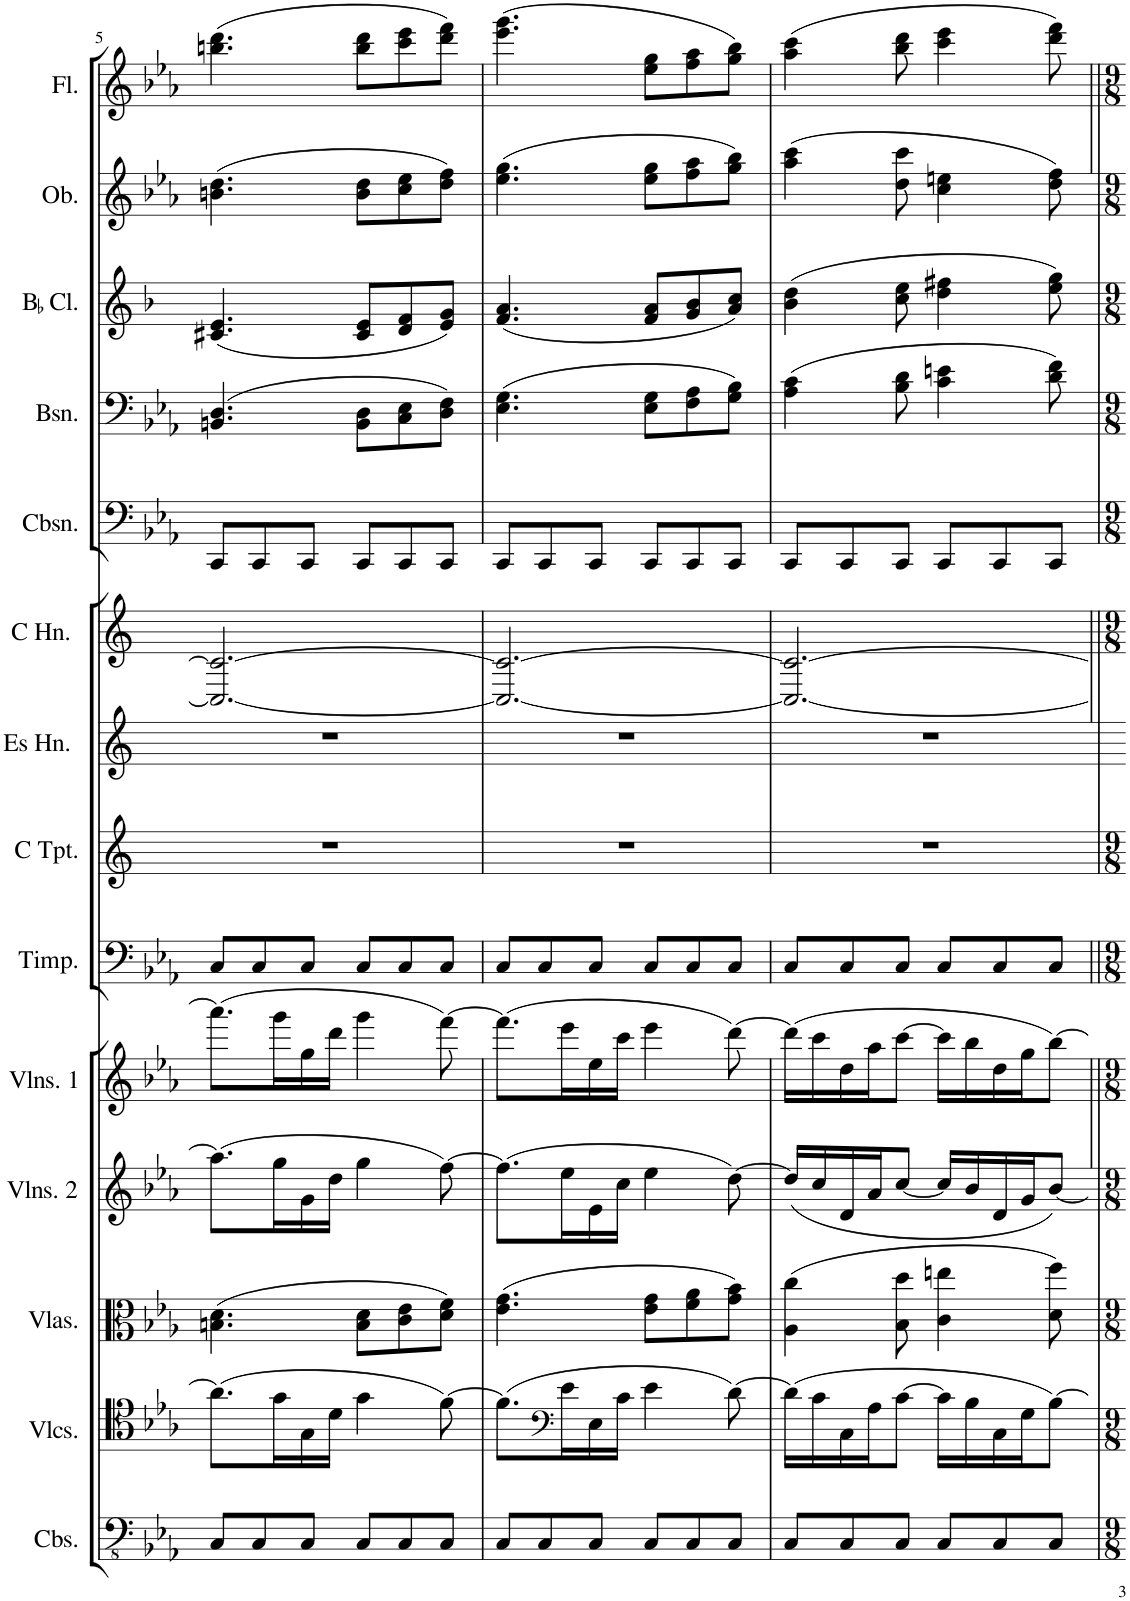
**kern	**kern	**kern	**kern	**kern	**kern	**kern	**kern	**kern	**kern	**kern	**kern	**kern	**kern
*part14	*part13	*part12	*part11	*part10	*part9	*part8	*part7	*part6	*part5	*part4	*part3	*part2	*part1
*staff14	*staff13	*staff12	*staff11	*staff10	*staff9	*staff8	*staff7	*staff6	*staff5	*staff4	*staff3	*staff2	*staff1
*I"Contrabasses	*I"Violoncellos	*I"Violas	*I"Violins 2	*I"Violins 1	*I"Timpani	*I"C Trumpet 1 2	*I"Es Horn 3 4	*I"C Horn 1 2	*I"Contrabassoon	*I"Bassoon 1 2	*I"BaccidentalFlat Clarinet 1 2	*I"Oboe 1 2	*I"Flute  1 2
*I'Cbs.	*I'Vlcs.	*I'Vlas.	*I'Vlns. 2	*I'Vlns. 1	*I'Timp.	*I'C Tpt.	*I'Es Hn.	*I'C Hn.	*I'Cbsn.	*I'Bsn.	*I'BaccidentalFlat Cl.	*I'Ob.	*I'Fl.
!!LO:PB:g=z
*clefFv4	*clefC4	*clefC3	*clefG2	*clefG2	*clefF4	*clefG2	*clefG2	*clefG2	*clefF4	*clefF4	*clefG2	*clefG2	*clefG2
*	*	*	*	*	*	*	*Trd4c7	*Trd4c7	*Trd7c12	*	*Trd1c2	*	*
*k[b-e-a-]	*k[b-e-a-]	*k[b-e-a-]	*k[b-e-a-]	*k[b-e-a-]	*k[b-e-a-]	*k[]	*k[]	*k[]	*k[b-e-a-]	*k[b-e-a-]	*k[b-]	*k[b-e-a-]	*k[b-e-a-]
*M6/8	*M6/8	*M6/8	*M6/8	*M6/8	*M6/8	*M6/8	*	*M6/8	*M6/8	*M6/8	*M6/8	*M6/8	*M6/8
=5	=5	=5	=5	=5	=5	=5	=5	=5	=5	=5	=5	=5	=5
8CC/L	(8.a-\L]	(4.Bn\ 4.d\	(8.aa-\L]	(8.aaa-\L]	8C/L	2.r	1r	2.C/_ 2.c/_	8CC/L	(4.BBn/ 4.D/	(4.c#X/ 4.e/	(4.bn\ 4.dd\	(4.bbn\ 4.ddd\
8CC/	.	.	.	.	8C/	.	.	.	8CC/	.	.	.	.
.	16g\L	.	16gg\L	16ggg\L	.	.	.	.	.	.	.	.	.
8CC/J	16G\	.	16g\	16gg\	8C/J	.	.	.	8CC/J	.	.	.	.
.	16d\JJ	.	16dd\JJ	16ddd\JJ	.	.	.	.	.	.	.	.	.
8CC/L	4g\	8B\ 8d\L	4gg\	4ggg\	8C/L	.	.	.	8CC/L	8BB\ 8D\L	8c#/ 8e/L	8b\ 8dd\L	8bb\ 8ddd\L
8CC/	.	8c\ 8e-\	.	.	8C/	.	.	.	8CC/	8C\ 8E-\	8d/ 8f/	8cc\ 8ee-\	8ccc\ 8eee-\
8CC/J	[8f\)	8d\ 8f\J)	[8ff\)	[8fff\)	8C/J	.	.	.	8CC/J	8D\ 8F\J)	8e/ 8g/J)	8dd\ 8ff\J)	8ddd\ 8fff\J)
4ryy	4ryy	4ryy	4ryy	4ryy	4ryy	4ryy	.	4ryy	4ryy	4ryy	4ryy	4ryy	4ryy
=6	=6	=6	=6	=6	=6	=6	=6	=6	=6	=6	=6	=6	=6
8CC/L	(8.f\L]	(4.e-\ 4.g\	(8.ff\L]	(8.fff\L]	8C/L	2.r	1r	2.C/_ 2.c/_	8CC/L	(4.E-\ 4.G\	(4.f/ 4.a/	(4.ee-\ 4.gg\	(4.eee-\ 4.ggg\
8CC/	.	.	.	.	8C/	.	.	.	8CC/	.	.	.	.
*	*clefF4	*	*	*	*	*	*	*	*	*	*	*	*
.	16e-\L	.	16ee-\L	16eee-\L	.	.	.	.	.	.	.	.	.
8CC/J	16E-\	.	16e-\	16ee-\	8C/J	.	.	.	8CC/J	.	.	.	.
.	16c\JJ	.	16cc\JJ	16ccc\JJ	.	.	.	.	.	.	.	.	.
8CC/L	4e-\	8e-\ 8g\L	4ee-\	4eee-\	8C/L	.	.	.	8CC/L	8E-\ 8G\L	8f/ 8a/L	8ee-\ 8gg\L	8ee-\ 8gg\L
8CC/	.	8f\ 8a-\	.	.	8C/	.	.	.	8CC/	8F\ 8A-\	8g/ 8b-/	8ff\ 8aa-\	8ff\ 8aa-\
8CC/J	[8d\)	8g\ 8b-\J)	[8dd\)	[8ddd\)	8C/J	.	.	.	8CC/J	8G\ 8B-\J)	8a/ 8cc/J)	8gg\ 8bb-\J)	8gg\ 8bb-\J)
4ryy	4ryy	4ryy	4ryy	4ryy	4ryy	4ryy	.	4ryy	4ryy	4ryy	4ryy	4ryy	4ryy
=7	=7	=7	=7	=7	=7	=7	=7	=7	=7	=7	=7	=7	=7
8CC/L	(16d\LL]	(4A-\ 4cc\	(16dd/LL]	(16ddd\LL]	8C/L	2.r	1r	2.C/_ 2.c/_	8CC/L	(4A-\ 4c\	(4b-\ 4dd\	(4aa-\ 4ccc\	(4aa-\ 4ccc\
.	16c\	.	16cc/	16ccc\	.	.	.	.	.	.	.	.	.
8CC/	16C\	.	16d/	16dd\	8C/	.	.	.	8CC/	.	.	.	.
.	16A-\J	.	16a-/J	16aa-\J	.	.	.	.	.	.	.	.	.
8CC/J	[8c\J	8B-\ 8dd\	[8cc/J	[8ccc\J	8C/J	.	.	.	8CC/J	8B-\ 8d\	8cc\ 8ee\	8dd\ 8ccc\	8bb-\ 8ddd\
8CC/L	16c\LL]	4c\ 4een\	16cc/LL]	16ccc\LL]	8C/L	.	.	.	8CC/L	4c\ 4en\	4dd\ 4ff#X\	4cc\ 4een\	4ccc\ 4eee-\
.	16B-\	.	16b-/	16bb-\	.	.	.	.	.	.	.	.	.
8CC/	16C\	.	16d/	16dd\	8C/	.	.	.	8CC/	.	.	.	.
.	16G\J	.	16g/J	16gg\J	.	.	.	.	.	.	.	.	.
8CC/J	[8B-\J)	8d\ 8ff\)	[8b-/J)	[8bb-\J)	8C/J	.	.	.	8CC/J	8d\ 8f\)	8ee\ 8gg\)	8dd\ 8ff\)	8ddd\ 8fff\)
4ryy	4ryy	4ryy	4ryy	4ryy	4ryy	4ryy	.	4ryy	4ryy	4ryy	4ryy	4ryy	4ryy
=||	=||	=||	=||	=||	=||	=||	=||	=||	=||	=||	=||	=||	=||
*-	*-	*-	*-	*-	*-	*-	*-	*-	*-	*-	*-	*-	*-
